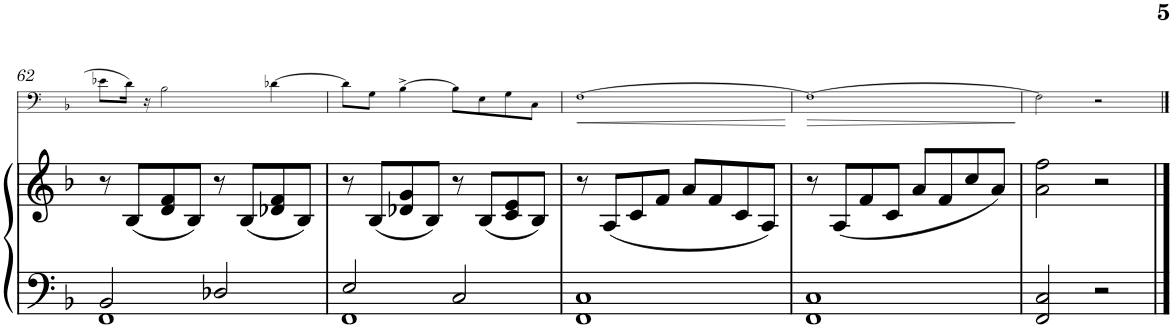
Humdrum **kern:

**kern	**kern	**kern	**dynam
*part2	*part2	*part1	*part1
*staff3	*staff2	*staff1	*staff1
*I"Piano	*	*I"Trombone	*
*I'Pno	*	*I'Trb	*
!!LO:PB:g=z
*clefF4	*clefG2	*clefF4	*
*k[b-]	*k[b-]	*k[b-]	*
*M4/4	*M4/4	*M4/4	*
*met(c)	*met(c)	*met(c)	*
=62	=62	=62	=62
*^	*	*	*
2BB-/	1FF	8r	8e-X\L	.
.	.	(8B-/L	16d\Jk	.
.	.	.	16r	.
.	.	8d/ 8f/	2B-\	.
.	.	8B-/J)	.	.
2D-X/	.	8r	.	.
.	.	(8B-/L	.	.
.	.	8d-X/ 8f/	[4d-X\	.
.	.	8B-/J)	.	.
=63	=63	=63	=63	=63
2E/	1FF	8r	8d-\L]	.
.	.	(8B-/L	8G\J	.
.	.	8d-X/ 8g/	[4B-^\	.
.	.	8B-/J)	.	.
2C/	.	8r	8B-\L]	.
.	.	(8B-/L	8E\	.
.	.	8c/ 8e/	8G\	.
.	.	8B-/J)	8C\J	.
*v	*v	*	*	*
=64	=64	=64	=64
!	!	!	!LO:HP:b
1FF 1C	8r	[1F	<
.	(8A/L	.	.
.	8c/	.	.
.	8f/J	.	.
.	8a/L	.	.
.	8f/	.	.
.	8c/	.	.
.	8A/J)	.	.
.	.	.	[
=65	=65	=65	=65
!	!	!	!LO:HP:b
1FF 1C	8r	1F_	>
.	(8A/L	.	.
.	8f/	.	.
.	8c/J	.	.
.	8a/L	.	.
.	8f/	.	.
.	8cc/	.	.
.	8a/J)	.	.
.	.	.	]
=66	=66	=66	=66
2FF/ 2C/	2a\ 2ff\	2F\]	.
2r	2r	2r	.
==	==	==	==
*-	*-	*-	*-
